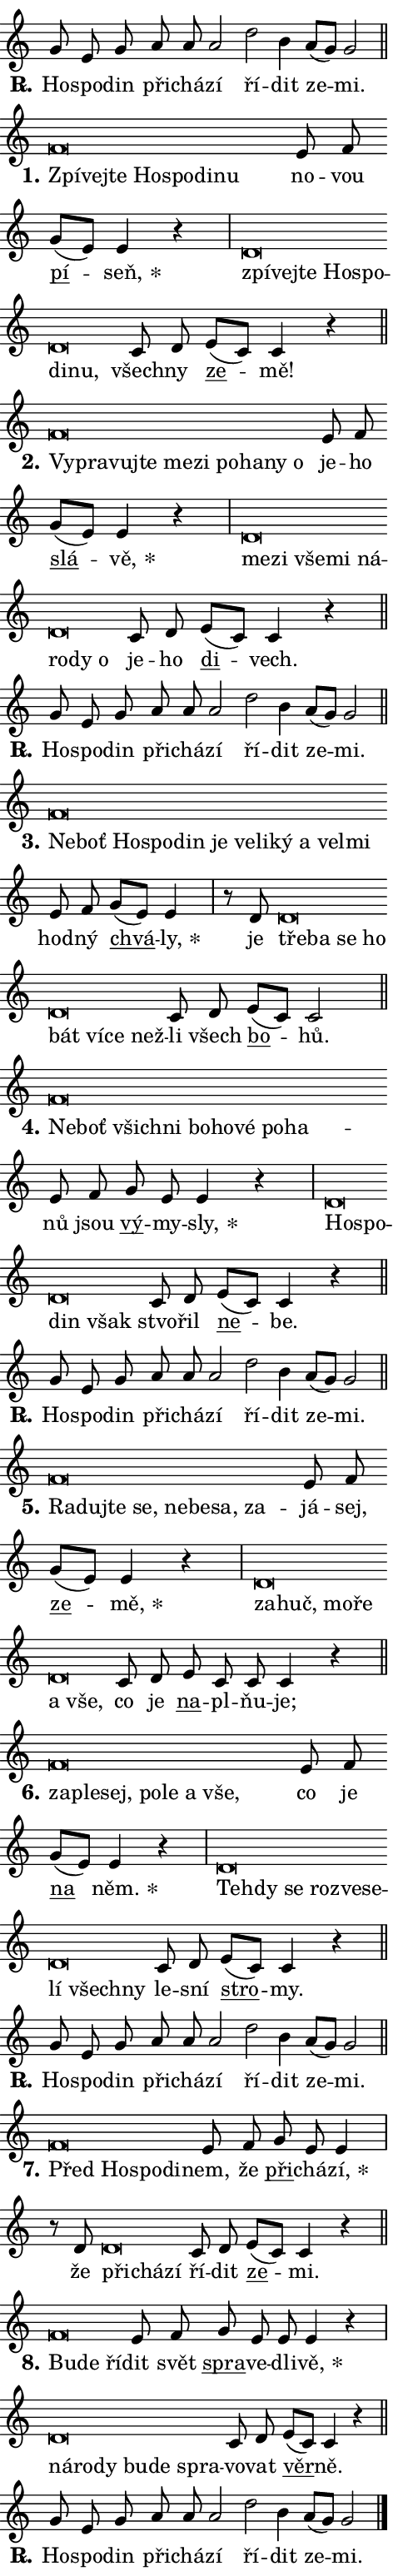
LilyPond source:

\version "2.24.0"
\header { tagline = "" }
\paper {
  indent = 0\cm
  top-margin = 0\cm
  right-margin = 0.13\cm % to fit lyric hyphens
  bottom-margin = 0\cm
  left-margin = 0\cm
  paper-width = 8\cm
  page-breaking = #ly:one-page-breaking
  system-system-spacing.basic-distance = #11
  score-system-spacing.basic-distance = #11
  ragged-last = ##f
}


%% Author: Thomas Morley
%% https://lists.gnu.org/archive/html/lilypond-user/2020-05/msg00002.html
#(define (line-position grob)
"Returns position of @var[grob} in current system:
   @code{'start}, if at first time-step
   @code{'end}, if at last time-step
   @code{'middle} otherwise
"
  (let* ((col (ly:item-get-column grob))
         (ln (ly:grob-object col 'left-neighbor))
         (rn (ly:grob-object col 'right-neighbor))
         (col-to-check-left (if (ly:grob? ln) ln col))
         (col-to-check-right (if (ly:grob? rn) rn col))
         (break-dir-left
           (and
             (ly:grob-property col-to-check-left 'non-musical #f)
             (ly:item-break-dir col-to-check-left)))
         (break-dir-right
           (and
             (ly:grob-property col-to-check-right 'non-musical #f)
             (ly:item-break-dir col-to-check-right))))
        (cond ((eqv? 1 break-dir-left) 'start)
              ((eqv? -1 break-dir-right) 'end)
              (else 'middle))))

#(define (tranparent-at-line-position vctor)
  (lambda (grob)
  "Relying on @code{line-position} select the relevant enry from @var{vctor}.
Used to determine transparency,"
    (case (line-position grob)
      ((end) (not (vector-ref vctor 0)))
      ((middle) (not (vector-ref vctor 1)))
      ((start) (not (vector-ref vctor 2))))))

noteHeadBreakVisibility =
#(define-music-function (break-visibility)(vector?)
"Makes @code{NoteHead}s transparent relying on @var{break-visibility}"
#{
  \override NoteHead.transparent =
    #(tranparent-at-line-position break-visibility)
#})

#(define delete-ledgers-for-transparent-note-heads
  (lambda (grob)
    "Reads whether a @code{NoteHead} is transparent.
If so this @code{NoteHead} is removed from @code{'note-heads} from
@var{grob}, which is supposed to be @code{LedgerLineSpanner}.
As a result ledgers are not printed for this @code{NoteHead}"
    (let* ((nhds-array (ly:grob-object grob 'note-heads))
           (nhds-list
             (if (ly:grob-array? nhds-array)
                 (ly:grob-array->list nhds-array)
                 '()))
           ;; Relies on the transparent-property being done before
           ;; Staff.LedgerLineSpanner.after-line-breaking is executed.
           ;; This is fragile ...
           (to-keep
             (remove
               (lambda (nhd)
                 (ly:grob-property nhd 'transparent #f))
               nhds-list)))
      ;; TODO find a better method to iterate over grob-arrays, similiar
      ;; to filter/remove etc for lists
      ;; For now rebuilt from scratch
      (set! (ly:grob-object grob 'note-heads)  '())
      (for-each
        (lambda (nhd)
          (ly:pointer-group-interface::add-grob grob 'note-heads nhd))
        to-keep))))

squashNotes = {
  \override NoteHead.X-extent = #'(-0.2 . 0.2)
  \override NoteHead.Y-extent = #'(-0.75 . 0)
  \override NoteHead.stencil =
    #(lambda (grob)
       (let ((pos (ly:grob-property grob 'staff-position)))
         (begin
           (if (< pos -7) (display "ERROR: Lower brevis then expected\n") (display ""))
           (if (<= pos -6) ly:text-interface::print ly:note-head::print))))
}
unSquashNotes = {
  \revert NoteHead.X-extent
  \revert NoteHead.Y-extent
  \revert NoteHead.stencil
}

hideNotes = \noteHeadBreakVisibility #begin-of-line-visible
unHideNotes = \noteHeadBreakVisibility #all-visible

% work-around for resetting accidentals
% https://lilypond.org/doc/v2.23/Documentation/notation/displaying-rhythms#unmetered-music
cadenzaMeasure = {
  \cadenzaOff
  \partial 1024 s1024
  \cadenzaOn
}

#(define-markup-command (accent layout props text) (markup?)
  "Underline accented syllable"
  (interpret-markup layout props
    #{\markup \override #'(offset . 4.3) \underline { #text }#}))

responsum = \markup \concat {
  "R" \hspace #-1.05 \path #0.1 #'((moveto 0 0.07) (lineto 0.9 0.8)) \hspace #0.05 "."
}

spaceSize = #0.6828661417322834 % exact space size for TeX Gyre Schola

\layout {
  \context {
    \Staff
    \remove "Time_signature_engraver"
    \override LedgerLineSpanner.after-line-breaking = #delete-ledgers-for-transparent-note-heads
  }
  \context {
    \Lyrics {
      \override LyricSpace.minimum-distance = \spaceSize
      \override LyricText.font-name = #"TeX Gyre Schola"
      \override LyricText.font-size = 1
      \override StanzaNumber.font-name = #"TeX Gyre Schola Bold"
      \override StanzaNumber.font-size = 1
    }
  }
  \context {
    \Score 
    \override NoteHead.text =
      #(lambda (grob) 
        (let ((pos (ly:grob-property grob 'staff-position)))
          #{\markup {
            \combine
              \halign #-0.55 \raise #(if (= pos -6) 0 0.5) \override #'(thickness . 2) \draw-line #'(3.2 . 0)
              \musicglyph "noteheads.sM1"
          }#}))
  }
}

% magnetic-lyrics.ily
%
%   written by
%     Jean Abou Samra <jean@abou-samra.fr>
%     Werner Lemberg <wl@gnu.org>
%
%   adapted by
%     Jiri Hon <jiri.hon@gmail.com>
%
% Version 2022-Apr-15

% https://www.mail-archive.com/lilypond-user@gnu.org/msg149350.html

#(define (Left_hyphen_pointer_engraver context)
   "Collect syllable-hyphen-syllable occurrences in lyrics and store
them in properties.  This engraver only looks to the left.  For
example, if the lyrics input is @code{foo -- bar}, it does the
following.

@itemize @bullet
@item
Set the @code{text} property of the @code{LyricHyphen} grob between
@q{foo} and @q{bar} to @code{foo}.

@item
Set the @code{left-hyphen} property of the @code{LyricText} grob with
text @q{foo} to the @code{LyricHyphen} grob between @q{foo} and
@q{bar}.
@end itemize

Use this auxiliary engraver in combination with the
@code{lyric-@/text::@/apply-@/magnetic-@/offset!} hook."
   (let ((hyphen #f)
         (text #f))
     (make-engraver
      (acknowledgers
       ((lyric-syllable-interface engraver grob source-engraver)
        (set! text grob)))
      (end-acknowledgers
       ((lyric-hyphen-interface engraver grob source-engraver)
        ;(when (not (grob::has-interface grob 'lyric-space-interface))
          (set! hyphen grob)));)
      ((stop-translation-timestep engraver)
       (when (and text hyphen)
         (ly:grob-set-object! text 'left-hyphen hyphen))
       (set! text #f)
       (set! hyphen #f)))))

#(define (lyric-text::apply-magnetic-offset! grob)
   "If the space between two syllables is less than the value in
property @code{LyricText@/.details@/.squash-threshold}, move the right
syllable to the left so that it gets concatenated with the left
syllable.

Use this function as a hook for
@code{LyricText@/.after-@/line-@/breaking} if the
@code{Left_@/hyphen_@/pointer_@/engraver} is active."
   (let ((hyphen (ly:grob-object grob 'left-hyphen #f)))
     (when hyphen
       (let ((left-text (ly:spanner-bound hyphen LEFT)))
         (when (grob::has-interface left-text 'lyric-syllable-interface)
           (let* ((common (ly:grob-common-refpoint grob left-text X))
                  (this-x-ext (ly:grob-extent grob common X))
                  (left-x-ext
                   (begin
                     ;; Trigger magnetism for left-text.
                     (ly:grob-property left-text 'after-line-breaking)
                     (ly:grob-extent left-text common X)))
                  ;; `delta` is the gap width between two syllables.
                  (delta (- (interval-start this-x-ext)
                            (interval-end left-x-ext)))
                  (details (ly:grob-property grob 'details))
                  (threshold (assoc-get 'squash-threshold details 0.2)))
             (when (< delta threshold)
               (let* (;; We have to manipulate the input text so that
                      ;; ligatures crossing syllable boundaries are not
                      ;; disabled.  For languages based on the Latin
                      ;; script this is essentially a beautification.
                      ;; However, for non-Western scripts it can be a
                      ;; necessity.
                      (lt (ly:grob-property left-text 'text))
                      (rt (ly:grob-property grob 'text))
                      (is-space (grob::has-interface hyphen 'lyric-space-interface))
                      (space (if is-space " " ""))
                      (extra-delta (if is-space spaceSize 0))
                      ;; Append new syllable.
                      (ltrt-space (if (and (string? lt) (string? rt))
                                (string-append lt space rt)
                                (make-concat-markup (list lt space rt))))
                      ;; Right-align `ltrt` to the right side.
                      (ltrt-space-markup (grob-interpret-markup
                               grob
                               (make-translate-markup
                                (cons (interval-length this-x-ext) 0)
                                (make-right-align-markup ltrt-space)))))
                 (begin
                   ;; Don't print `left-text`.
                   (ly:grob-set-property! left-text 'stencil #f)
                   ;; Set text and stencil (which holds all collected
                   ;; syllables so far) and shift it to the left.
                   (ly:grob-set-property! grob 'text ltrt-space)
                   (ly:grob-set-property! grob 'stencil ltrt-space-markup)
                   (ly:grob-translate-axis! grob (- (- delta extra-delta)) X))))))))))


#(define (lyric-hyphen::displace-bounds-first grob)
   ;; Make very sure this callback isn't triggered too early.
   (let ((left (ly:spanner-bound grob LEFT))
         (right (ly:spanner-bound grob RIGHT)))
     (ly:grob-property left 'after-line-breaking)
     (ly:grob-property right 'after-line-breaking)
     (ly:lyric-hyphen::print grob)))

squashThreshold = #0.4

\layout {
  \context {
    \Lyrics
    \consists #Left_hyphen_pointer_engraver
    \override LyricText.after-line-breaking =
      #lyric-text::apply-magnetic-offset!
    \override LyricHyphen.stencil = #lyric-hyphen::displace-bounds-first
    \override LyricText.details.squash-threshold = \squashThreshold
    \override LyricHyphen.minimum-distance = 0
    \override LyricHyphen.minimum-length = \squashThreshold
  }
}

squashText = \override LyricText.details.squash-threshold = 9999
unSquashText = \override LyricText.details.squash-threshold = \squashThreshold

leftText = \override LyricText.self-alignment-X = #LEFT
unLeftText = \revert LyricText.self-alignment-X

starOffset = #(lambda (grob) 
                (let ((x_offset (ly:self-alignment-interface::aligned-on-x-parent grob)))
                  (if (= x_offset 0) 0 (+ x_offset 1.2))))

star = #(define-music-function (syllable)(string?)
"Append star separator at the end of a syllable"
#{
  \once \override LyricText.X-offset = #starOffset
  \lyricmode { \markup {
    #syllable
    \override #'((font-name . "TeX Gyre Schola Bold")) \hspace #0.2 \lower #0.65 \larger "*"
  } }
#})

starAccent = #(define-music-function (syllable)(string?)
"Append star separator at the end of a syllable and make accent"
#{
  \once \override LyricText.X-offset = #starOffset
  \lyricmode { \markup {
    \accent #syllable
    \override #'((font-name . "TeX Gyre Schola Bold")) \hspace #0.2 \lower #0.65 \larger "*"
  } }
#})

breath = #(define-music-function (syllable)(string?)
"Append breathing indicator at the end of a syllable"
#{
  \lyricmode { \markup { #syllable "+" } }
#})

optionalBreath = #(define-music-function (syllable)(string?)
"Append optional breathing indicator at the end of a syllable"
#{
  \lyricmode { \markup { #syllable "(+)" } }
#})


\score {
    <<
        \new Voice = "melody" { \cadenzaOn \key c \major \relative { g'8 e g a a a2 \bar "" d b4 a8[( g)] g2 \cadenzaMeasure \bar "||" \break } }
        \new Lyrics \lyricsto "melody" { \lyricmode { \set stanza = \responsum
Ho -- spo -- din při -- chá -- zí ří -- dit ze -- mi. } }
    >>
    \layout {}
}

\score {
    <<
        \new Voice = "melody" { \cadenzaOn \key c \major \relative { \squashNotes f'\breve*1/16 \hideNotes \breve*1/16 \bar "" \breve*1/16 \bar "" \breve*1/16 \bar "" \breve*1/16 \bar "" \breve*1/16 \breve*1/16 \bar "" \unHideNotes \unSquashNotes e8 f \bar "" g[( e)] e4 r \cadenzaMeasure \bar "|" \squashNotes d\breve*1/16 \hideNotes \breve*1/16 \bar "" \breve*1/16 \bar "" \breve*1/16 \bar "" \breve*1/16 \bar "" \breve*1/16 \breve*1/16 \bar "" \unHideNotes \unSquashNotes c8 d \bar "" e[( c)] c4 r \cadenzaMeasure \bar "||" \break } }
        \new Lyrics \lyricsto "melody" { \lyricmode { \set stanza = "1."
\leftText Zpí -- \squashText vej -- te Ho -- spo -- di -- nu \unLeftText \unSquashText no -- vou \markup \accent pí -- \star seň, \leftText zpí -- \squashText vej -- te Ho -- spo -- di -- nu, \unLeftText \unSquashText všech -- ny \markup \accent ze -- mě! } }
    >>
    \layout {}
}

\score {
    <<
        \new Voice = "melody" { \cadenzaOn \key c \major \relative { \squashNotes f'\breve*1/16 \hideNotes \breve*1/16 \bar "" \breve*1/16 \bar "" \breve*1/16 \bar "" \breve*1/16 \bar "" \breve*1/16 \bar "" \breve*1/16 \bar "" \breve*1/16 \bar "" \breve*1/16 \breve*1/16 \bar "" \unHideNotes \unSquashNotes e8 f \bar "" g[( e)] e4 r \cadenzaMeasure \bar "|" \squashNotes d\breve*1/16 \hideNotes \breve*1/16 \bar "" \breve*1/16 \bar "" \breve*1/16 \bar "" \breve*1/16 \bar "" \breve*1/16 \bar "" \breve*1/16 \breve*1/16 \bar "" \unHideNotes \unSquashNotes c8 d \bar "" e[( c)] c4 r \cadenzaMeasure \bar "||" \break } }
        \new Lyrics \lyricsto "melody" { \lyricmode { \set stanza = "2."
\leftText Vy -- \squashText pra -- vuj -- te me -- zi po -- ha -- ny o \unLeftText \unSquashText je -- ho \markup \accent slá -- \star vě, \leftText me -- \squashText zi vše -- mi ná -- ro -- dy o \unLeftText \unSquashText je -- ho \markup \accent di -- vech. } }
    >>
    \layout {}
}

\score {
    <<
        \new Voice = "melody" { \cadenzaOn \key c \major \relative { g'8 e g a a a2 \bar "" d b4 a8[( g)] g2 \cadenzaMeasure \bar "||" \break } }
        \new Lyrics \lyricsto "melody" { \lyricmode { \set stanza = \responsum
Ho -- spo -- din při -- chá -- zí ří -- dit ze -- mi. } }
    >>
    \layout {}
}

\score {
    <<
        \new Voice = "melody" { \cadenzaOn \key c \major \relative { \squashNotes f'\breve*1/16 \hideNotes \breve*1/16 \bar "" \breve*1/16 \bar "" \breve*1/16 \bar "" \breve*1/16 \bar "" \breve*1/16 \bar "" \breve*1/16 \bar "" \breve*1/16 \bar "" \breve*1/16 \bar "" \breve*1/16 \bar "" \breve*1/16 \breve*1/16 \bar "" \unHideNotes \unSquashNotes e8 f \bar "" g[( e)] e4 \cadenzaMeasure \bar "|" r8 d8 \squashNotes d\breve*1/16 \hideNotes \breve*1/16 \bar "" \breve*1/16 \bar "" \breve*1/16 \bar "" \breve*1/16 \bar "" \breve*1/16 \bar "" \breve*1/16 \breve*1/16 \bar "" \unHideNotes \unSquashNotes c8 d \bar "" e[( c)] c2 \cadenzaMeasure \bar "||" \break } }
        \new Lyrics \lyricsto "melody" { \lyricmode { \set stanza = "3."
\leftText Ne -- \squashText boť Ho -- spo -- din je ve -- li -- ký a vel -- mi \unLeftText \unSquashText hod -- ný \markup \accent chvá -- \star ly, je \leftText tře -- \squashText ba se ho bát ví -- ce než -- \unLeftText \unSquashText li všech \markup \accent bo -- hů. } }
    >>
    \layout {}
}

\score {
    <<
        \new Voice = "melody" { \cadenzaOn \key c \major \relative { \squashNotes f'\breve*1/16 \hideNotes \breve*1/16 \bar "" \breve*1/16 \bar "" \breve*1/16 \bar "" \breve*1/16 \bar "" \breve*1/16 \bar "" \breve*1/16 \bar "" \breve*1/16 \breve*1/16 \bar "" \unHideNotes \unSquashNotes e8 f \bar "" g e e4 r \cadenzaMeasure \bar "|" \squashNotes d\breve*1/16 \hideNotes \breve*1/16 \bar "" \breve*1/16 \breve*1/16 \bar "" \unHideNotes \unSquashNotes c8 d \bar "" e[( c)] c4 r \cadenzaMeasure \bar "||" \break } }
        \new Lyrics \lyricsto "melody" { \lyricmode { \set stanza = "4."
\leftText Ne -- \squashText boť všich -- ni bo -- ho -- vé po -- ha -- \unLeftText \unSquashText nů jsou \markup \accent vý -- my -- \star sly, \leftText Ho -- \squashText spo -- din však \unLeftText \unSquashText stvo -- řil \markup \accent ne -- be. } }
    >>
    \layout {}
}

\score {
    <<
        \new Voice = "melody" { \cadenzaOn \key c \major \relative { g'8 e g a a a2 \bar "" d b4 a8[( g)] g2 \cadenzaMeasure \bar "||" \break } }
        \new Lyrics \lyricsto "melody" { \lyricmode { \set stanza = \responsum
Ho -- spo -- din při -- chá -- zí ří -- dit ze -- mi. } }
    >>
    \layout {}
}

\score {
    <<
        \new Voice = "melody" { \cadenzaOn \key c \major \relative { \squashNotes f'\breve*1/16 \hideNotes \breve*1/16 \bar "" \breve*1/16 \bar "" \breve*1/16 \bar "" \breve*1/16 \bar "" \breve*1/16 \bar "" \breve*1/16 \breve*1/16 \bar "" \unHideNotes \unSquashNotes e8 f \bar "" g[( e)] e4 r \cadenzaMeasure \bar "|" \squashNotes d\breve*1/16 \hideNotes \breve*1/16 \bar "" \breve*1/16 \bar "" \breve*1/16 \bar "" \breve*1/16 \breve*1/16 \bar "" \unHideNotes \unSquashNotes c8 d \bar "" e c c c4 r \cadenzaMeasure \bar "||" \break } }
        \new Lyrics \lyricsto "melody" { \lyricmode { \set stanza = "5."
\leftText Ra -- \squashText duj -- te se, ne -- be -- sa, za -- \unLeftText \unSquashText já -- sej, \markup \accent ze -- \star mě, \leftText za -- \squashText huč, mo -- ře a vše, \unLeftText \unSquashText co je \markup \accent na -- pl -- ňu -- je; } }
    >>
    \layout {}
}

\score {
    <<
        \new Voice = "melody" { \cadenzaOn \key c \major \relative { \squashNotes f'\breve*1/16 \hideNotes \breve*1/16 \bar "" \breve*1/16 \bar "" \breve*1/16 \bar "" \breve*1/16 \bar "" \breve*1/16 \breve*1/16 \bar "" \unHideNotes \unSquashNotes e8 f \bar "" g[( e)] e4 r \cadenzaMeasure \bar "|" \squashNotes d\breve*1/16 \hideNotes \breve*1/16 \bar "" \breve*1/16 \bar "" \breve*1/16 \bar "" \breve*1/16 \bar "" \breve*1/16 \bar "" \breve*1/16 \bar "" \breve*1/16 \breve*1/16 \bar "" \unHideNotes \unSquashNotes c8 d \bar "" e[( c)] c4 r \cadenzaMeasure \bar "||" \break } }
        \new Lyrics \lyricsto "melody" { \lyricmode { \set stanza = "6."
\leftText za -- \squashText ple -- sej, po -- le a vše, \unLeftText \unSquashText co je \markup \accent na \star něm. \leftText Teh -- \squashText dy se roz -- ve -- se -- lí všech -- ny \unLeftText \unSquashText le -- sní \markup \accent stro -- my. } }
    >>
    \layout {}
}

\score {
    <<
        \new Voice = "melody" { \cadenzaOn \key c \major \relative { g'8 e g a a a2 \bar "" d b4 a8[( g)] g2 \cadenzaMeasure \bar "||" \break } }
        \new Lyrics \lyricsto "melody" { \lyricmode { \set stanza = \responsum
Ho -- spo -- din při -- chá -- zí ří -- dit ze -- mi. } }
    >>
    \layout {}
}

\score {
    <<
        \new Voice = "melody" { \cadenzaOn \key c \major \relative { \squashNotes f'\breve*1/16 \hideNotes \breve*1/16 \bar "" \breve*1/16 \breve*1/16 \bar "" \unHideNotes \unSquashNotes e8 f \bar "" g e e4 \cadenzaMeasure \bar "|" r8 d8 \squashNotes d\breve*1/16 \hideNotes \breve*1/16 \breve*1/16 \bar "" \unHideNotes \unSquashNotes c8 d \bar "" e[( c)] c4 r \cadenzaMeasure \bar "||" \break } }
        \new Lyrics \lyricsto "melody" { \lyricmode { \set stanza = "7."
\leftText Před \squashText Ho -- spo -- di -- \unLeftText \unSquashText nem, že \markup \accent při -- chá -- \star zí, že \leftText při -- \squashText chá -- zí \unLeftText \unSquashText ří -- dit \markup \accent ze -- mi. } }
    >>
    \layout {}
}

\score {
    <<
        \new Voice = "melody" { \cadenzaOn \key c \major \relative { \squashNotes f'\breve*1/16 \hideNotes \breve*1/16 \breve*1/16 \bar "" \unHideNotes \unSquashNotes e8 f \bar "" g e e e4 r \cadenzaMeasure \bar "|" \squashNotes d\breve*1/16 \hideNotes \breve*1/16 \bar "" \breve*1/16 \bar "" \breve*1/16 \bar "" \breve*1/16 \breve*1/16 \bar "" \unHideNotes \unSquashNotes c8 d \bar "" e[( c)] c4 r \cadenzaMeasure \bar "||" \break } }
        \new Lyrics \lyricsto "melody" { \lyricmode { \set stanza = "8."
\leftText Bu -- \squashText de ří -- \unLeftText \unSquashText dit svět \markup \accent spra -- ve -- dli -- \star vě, \leftText ná -- \squashText ro -- dy bu -- de spra -- \unLeftText \unSquashText vo -- vat \markup \accent věr -- ně. } }
    >>
    \layout {}
}

\score {
    <<
        \new Voice = "melody" { \cadenzaOn \key c \major \relative { g'8 e g a a a2 \bar "" d b4 a8[( g)] g2 \cadenzaMeasure \bar "||" \break } \bar "|." }
        \new Lyrics \lyricsto "melody" { \lyricmode { \set stanza = \responsum
Ho -- spo -- din při -- chá -- zí ří -- dit ze -- mi. } }
    >>
    \layout {}
}
